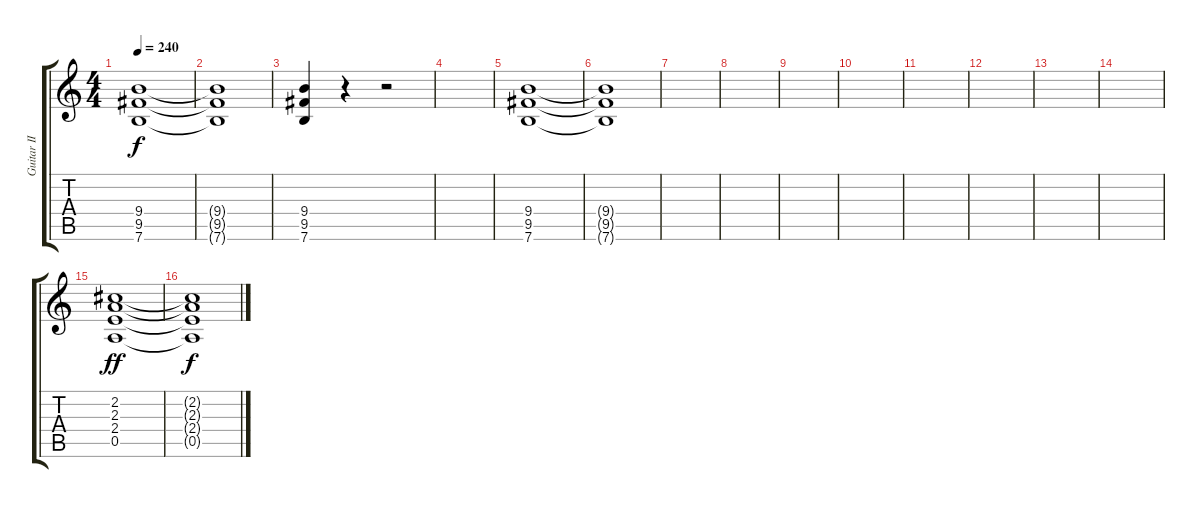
\track ("Guitar II" "Guitar II") {instrument overdrivenguitar}
\staff {score tabs}
\tuning (E4 B3 G3 D3 A2 E2) {hide}
\ts (4 4)
\tempo 240
\clef g2
\ks c
(9.4{t} 9.5{t} 7.6{t}).1{dy f} |
(9.4{t} 9.5{t} 7.6{t}).1 |
(9.4 9.5 7.6).4 r.4 r.2 |
|
(9.4 9.5 7.6).1 |
(9.4{t} 9.5{t} 7.6{t}).1 |
|
|
|
|
|
|
|
|
(2.2 2.3 2.4 0.5).1{dy ff} |
(2.2{t} 2.3{t} 2.4{t} 0.5{t}).1{dy f}
